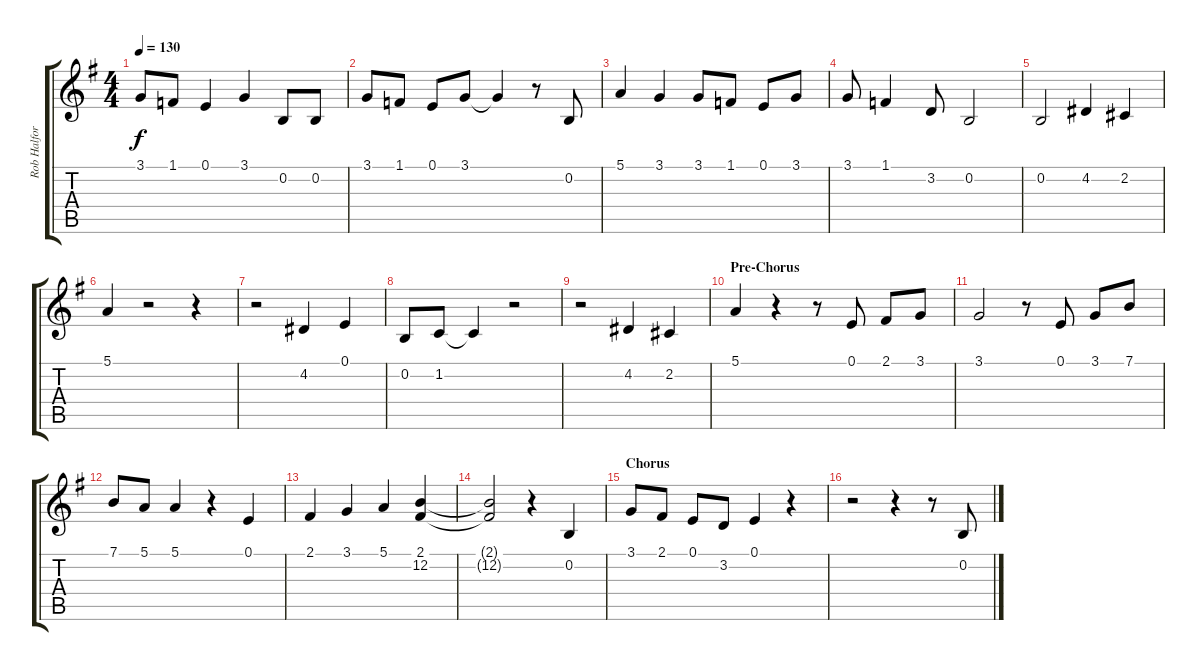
\track ("Rob Halford" "Rob Halfor") {instrument synthbrass1}
\staff {score tabs}
\tuning (E4 B3 G3 D3 A2 E2) {hide}
\ts (4 4)
\tempo 130
\clef g2
\ks g
3.1.8{dy f} 1.1.8 0.1.4 3.1.4 0.2.8 0.2.8 |
3.1.8 1.1.8 0.1.8 3.1.8 3.1{t}.4 r.8 0.2.8 |
5.1.4 3.1.4 3.1.8 1.1.8 0.1.8 3.1.8 |
3.1.8 1.1.4 3.2.8 0.2.2 |
0.2.2 4.2.4 2.2.4 |
5.1.4 r.2 r.4 |
r.2 4.2.4 0.1.4 |
0.2.8 1.2.8 1.2{t}.4 r.2 |
r.2 4.2.4 2.2.4 |
\section ("" "Pre-Chorus")
5.1.4 r.4 r.8 0.1.8 2.1.8 3.1.8 |
3.1.2 r.8 0.1.8 3.1.8 7.1.8 |
7.1.8 5.1.8 5.1.4 r.4 0.1.4 |
2.1.4 3.1.4 5.1.4 (2.1 12.2).4 |
(2.1{t} 12.2{t}).2 r.4 0.2.4 |
\section ("" "Chorus")
3.1.8 2.1.8 0.1.8 3.2.8 0.1.4 r.4 |
r.2 r.4 r.8 0.2.8
